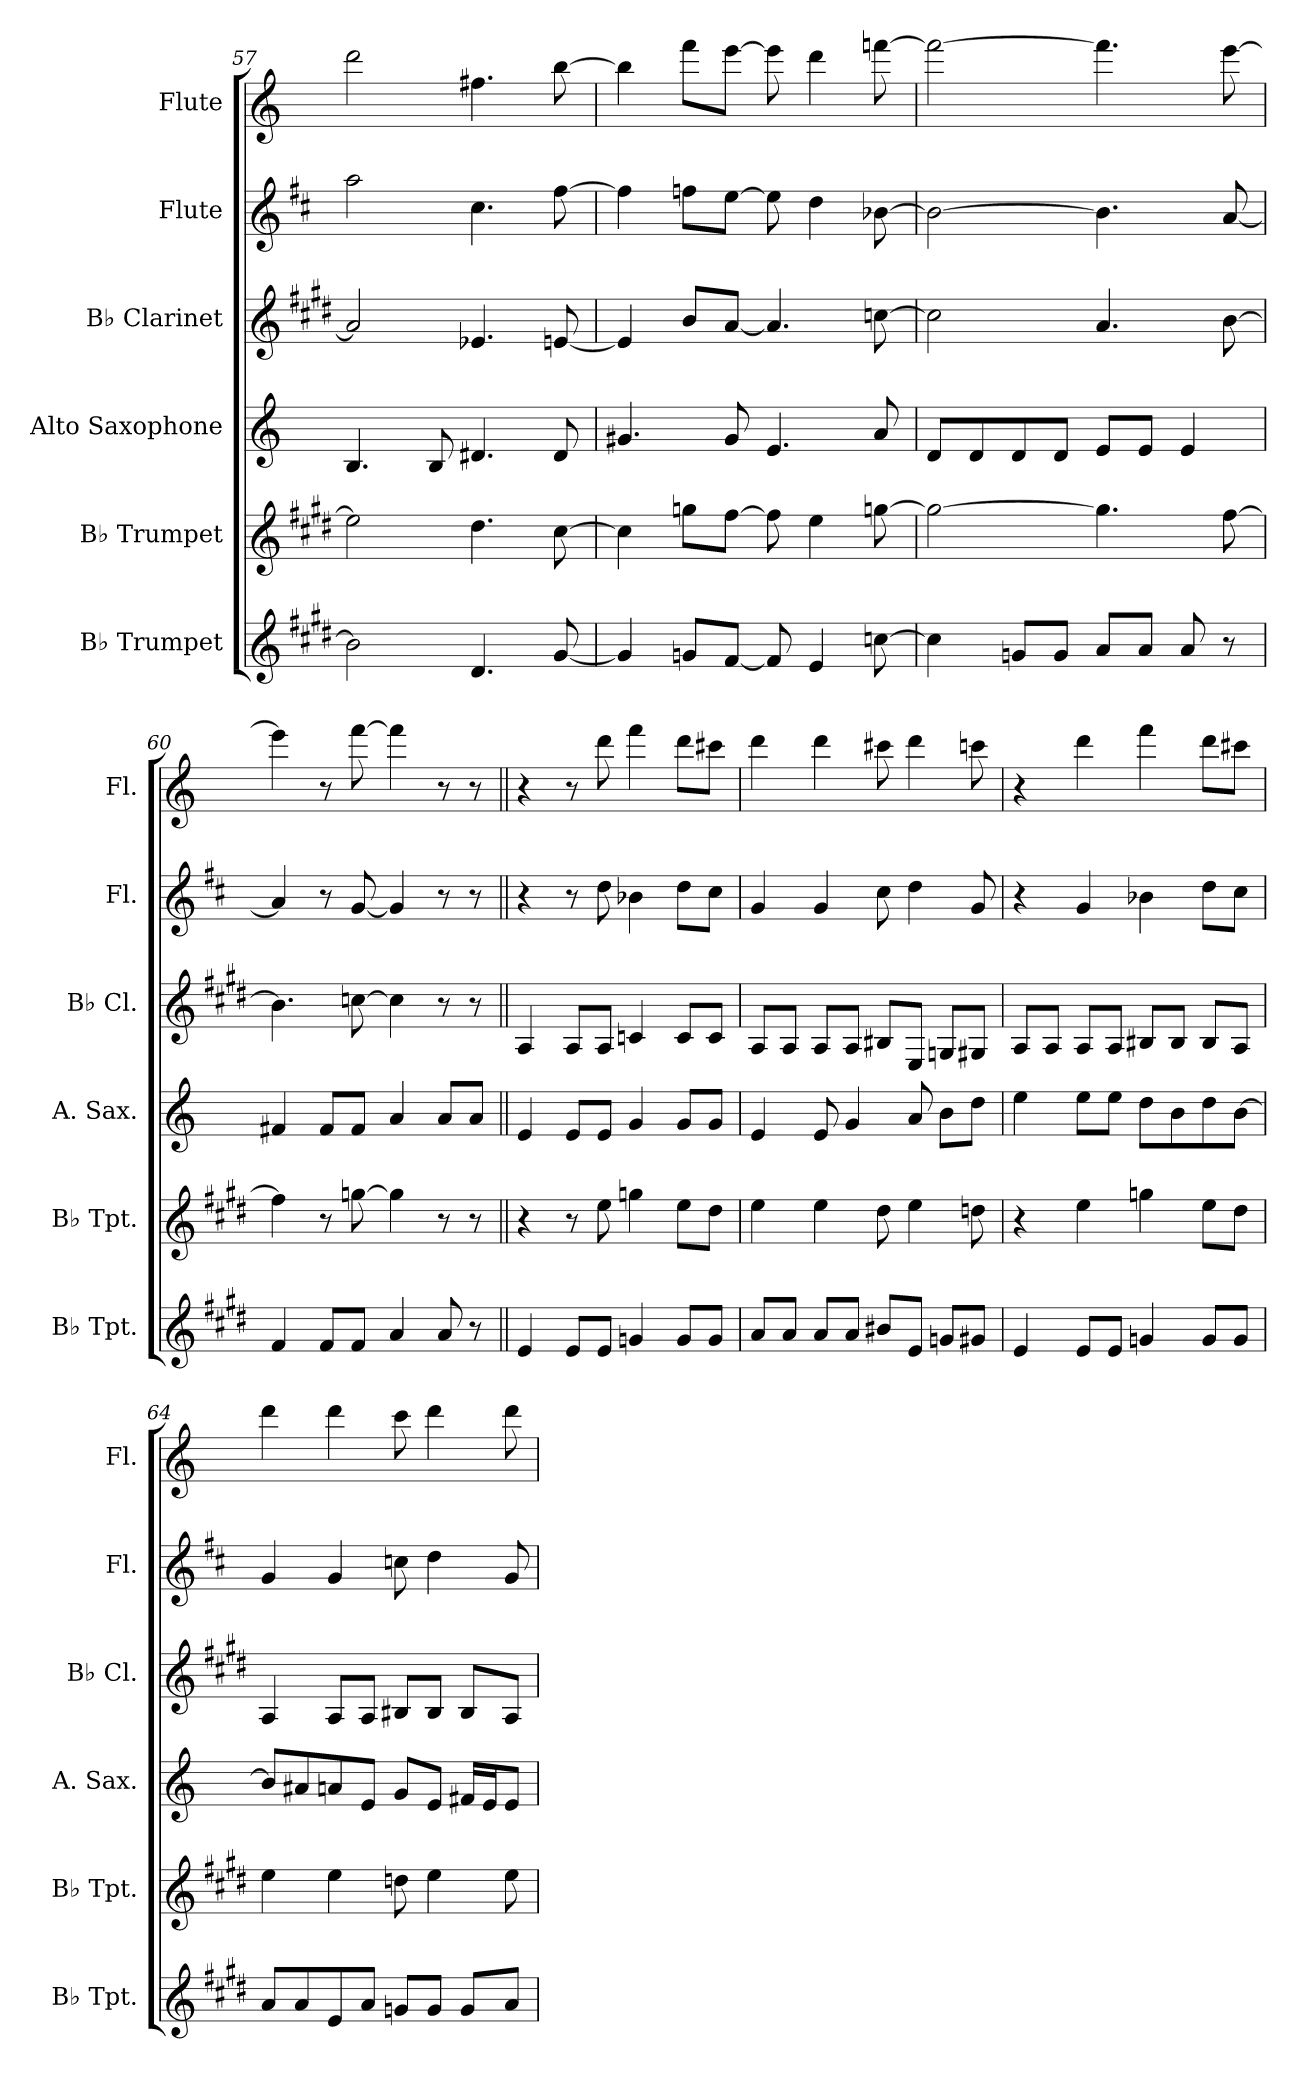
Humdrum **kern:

**kern	**kern	**kern	**kern	**kern	**kern
*part6	*part5	*part4	*part3	*part2	*part1
*staff6	*staff5	*staff4	*staff3	*staff2	*staff1
*I"B♭ Trumpet	*I"B♭ Trumpet	*I"Alto Saxophone	*I"B♭ Clarinet	*I"Flute	*I"Flute
*I'B♭ Tpt.	*I'B♭ Tpt.	*I'A. Sax.	*I'B♭ Cl.	*I'Fl.	*I'Fl.
*clefG2	*clefG2	*clefG2	*clefG2	*clefG2	*clefG2
*ITrd1c2	*ITrd1c2	*ITrd5c9	*ITrd1c2	*	*
*k[f#c#]	*k[f#c#]	*k[b-e-a-]	*k[f#c#]	*k[f#c#]	*k[]
*D:	*D:	*E-:	*D:	*D:	*C:
=57	=57	=57	=57	=57	=57
2a\]	2dd\]	4.D/	2g-/]	2aa\	2ddd\
.	.	8D/	.	.	.
4.c#/	4.cc#\	4.F#X/	4.d-X/	4.cc#\	4.ff#X\
[8f#/	[8b\	8F#/	[8dn/	[8ff#\	[8bb\
!!LO:PB:g=z
=58	=58	=58	=58	=58	=58
4f#/]	4b\]	4.Bn/	4d/]	4ff#\]	4bb\]
8fn/L	8ffn\L	.	8a/L	8ffn\L	8fff\L
[8e/J	[8ee\J	8B/	[8g/J	[8ee\J	[8eee\J
8e/]	8ee\]	4.G/	4.g/]	8ee\]	8eee\]
4d/	4dd\	.	.	4dd\	4ddd\
[8b-X\	[8ffn\	8c/	[8b-X\	[8b-X\	[8fffn\
=59	=59	=59	=59	=59	=59
4b-\]	2ff\_	8F/L	2b-\]	2b-\_	2fff\_
.	.	8F/	.	.	.
8fn/L	.	8F/	.	.	.
8f/J	.	8F/J	.	.	.
8g/L	4.ff\]	8G/L	4.g/	4.b-\]	4.fff\]
8g/J	.	8G/J	.	.	.
8g/	.	4G/	.	.	.
8r	[8ee\	.	[8a\	[8a/	[8eee\
=60	=60	=60	=60	=60	=60
4e/	4ee\]	4An/	4.a\]	4a/]	4eee\]
8e/L	8r	8A/L	.	8r	8r
8e/J	[8ffn\	8A/J	[8b-X\	[8g/	[8fff\
4g/	4ff\]	4c/	4b-\]	4g/]	4fff\]
8g/	8r	8c/L	8r	8r	8r
8r	8r	8c/J	8r	8r	8r
=61||	=61||	=61||	=61||	=61||	=61||
4d/	4r	4G/	4G/	4r	4r
8d/L	8r	8G/L	8G/L	8r	8r
8d/J	8dd\	8G/J	8G/J	8dd\	8ddd\
4fn/	4ffn\	4B-/	4B-X/	4b-X\	4fff\
8f/L	8dd\L	8B-/L	8B-/L	8dd\L	8ddd\L
8f/J	8cc#\J	8B-/J	8B-/J	8cc#\J	8ccc#X\J
=62	=62	=62	=62	=62	=62
8g/L	4dd\	4G/	8G/L	4g/	4ddd\
8g/J	.	.	8G/J	.	.
8g/L	4dd\	8G/	8G/L	4g/	4ddd\
8g/J	.	4B-/	8G/J	.	.
8a#X/L	8cc#\	.	8A#X/L	8cc#\	8ccc#X\
8d/J	4dd\	8c/	8D/J	4dd\	4ddd\
8fn/L	.	8d\L	8Fn/L	.	.
8f#X/J	8ccn\	8f\J	8F#X/J	8g/	8cccn\
!!LO:LB:g=z
=63	=63	=63	=63	=63	=63
4d/	4r	4g\	8G/L	4r	4r
.	.	.	8G/J	.	.
8d/L	4dd\	8g\L	8G/L	4g/	4ddd\
8d/J	.	8g\J	8G/J	.	.
4fn/	4ffn\	8f\L	8A#X/L	4b-X\	4fff\
.	.	8d\	8A#/J	.	.
8f/L	8dd\L	8f\	8A#/L	8dd\L	8ddd\L
8f/J	8cc#\J	[8d\J	8G/J	8cc#\J	8ccc#X\J
=64	=64	=64	=64	=64	=64
8g/L	4dd\	8d/L]	4G/	4g/	4ddd\
8g/	.	8c#X/	.	.	.
8d/	4dd\	8cn/	8G/L	4g/	4ddd\
8g/J	.	8G/J	8G/J	.	.
8fn/L	8ccn\	8B-/L	8A#X/L	8ccn\	8ccc\
8f/J	4dd\	8G/J	8A#/J	4dd\	4ddd\
8f/L	.	16An/LL	8A#/L	.	.
.	.	16G/J	.	.	.
8g/J	8dd\	8G/J	8G/J	8g/	8ddd\
=	=	=	=	=	=
*-	*-	*-	*-	*-	*-
